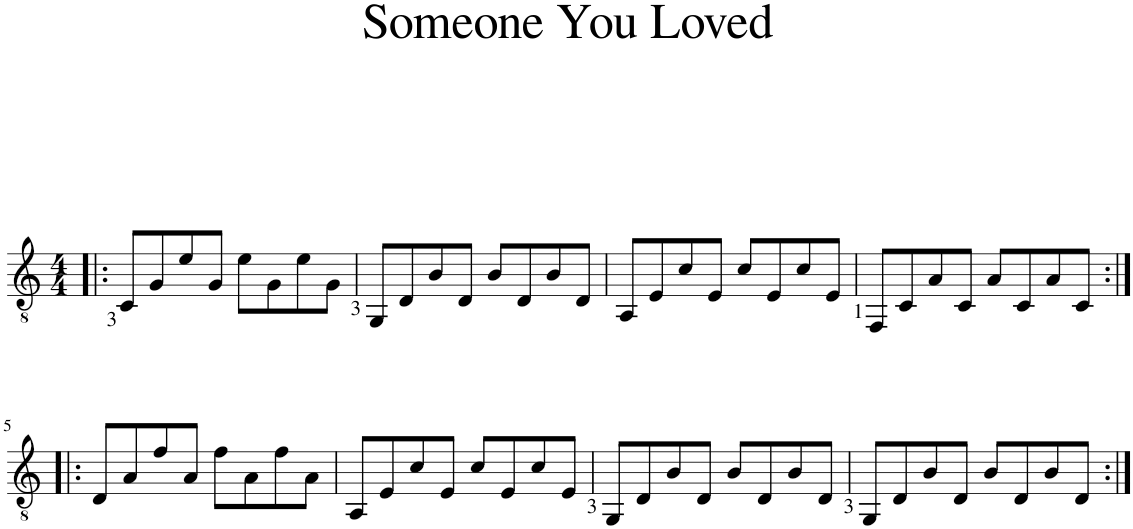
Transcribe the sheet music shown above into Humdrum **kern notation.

**kern
*part1
*staff1
*I"Classical Guitar
*I'Guit.
*clefGv2
*k[]
*M4/4
=1!|:
!LO:TX:b:t=3
8C/L
8G/
8e/
8G/J
8e\L
8G\
8e\
8G\J
=2
!LO:TX:b:t=3
8GG/L
8D/
8B/
8D/J
8B/L
8D/
8B/
8D/J
=3
8AA/L
8E/
8c/
8E/J
8c/L
8E/
8c/
8E/J
=4
!LO:TX:b:t=1
8FF/L
8C/
8A/
8C/J
8A/L
8C/
8A/
8C/J
!!LO:LB:g=z
=5:|!|:
8D/L
8A/
8f/
8A/J
8f\L
8A\
8f\
8A\J
=6
8AA/L
8E/
8c/
8E/J
8c/L
8E/
8c/
8E/J
=7
!LO:TX:b:t=3
8GG/L
8D/
8B/
8D/J
8B/L
8D/
8B/
8D/J
=8
!LO:TX:b:t=3
8GG/L
8D/
8B/
8D/J
8B/L
8D/
8B/
8D/J
=:|!
*-
